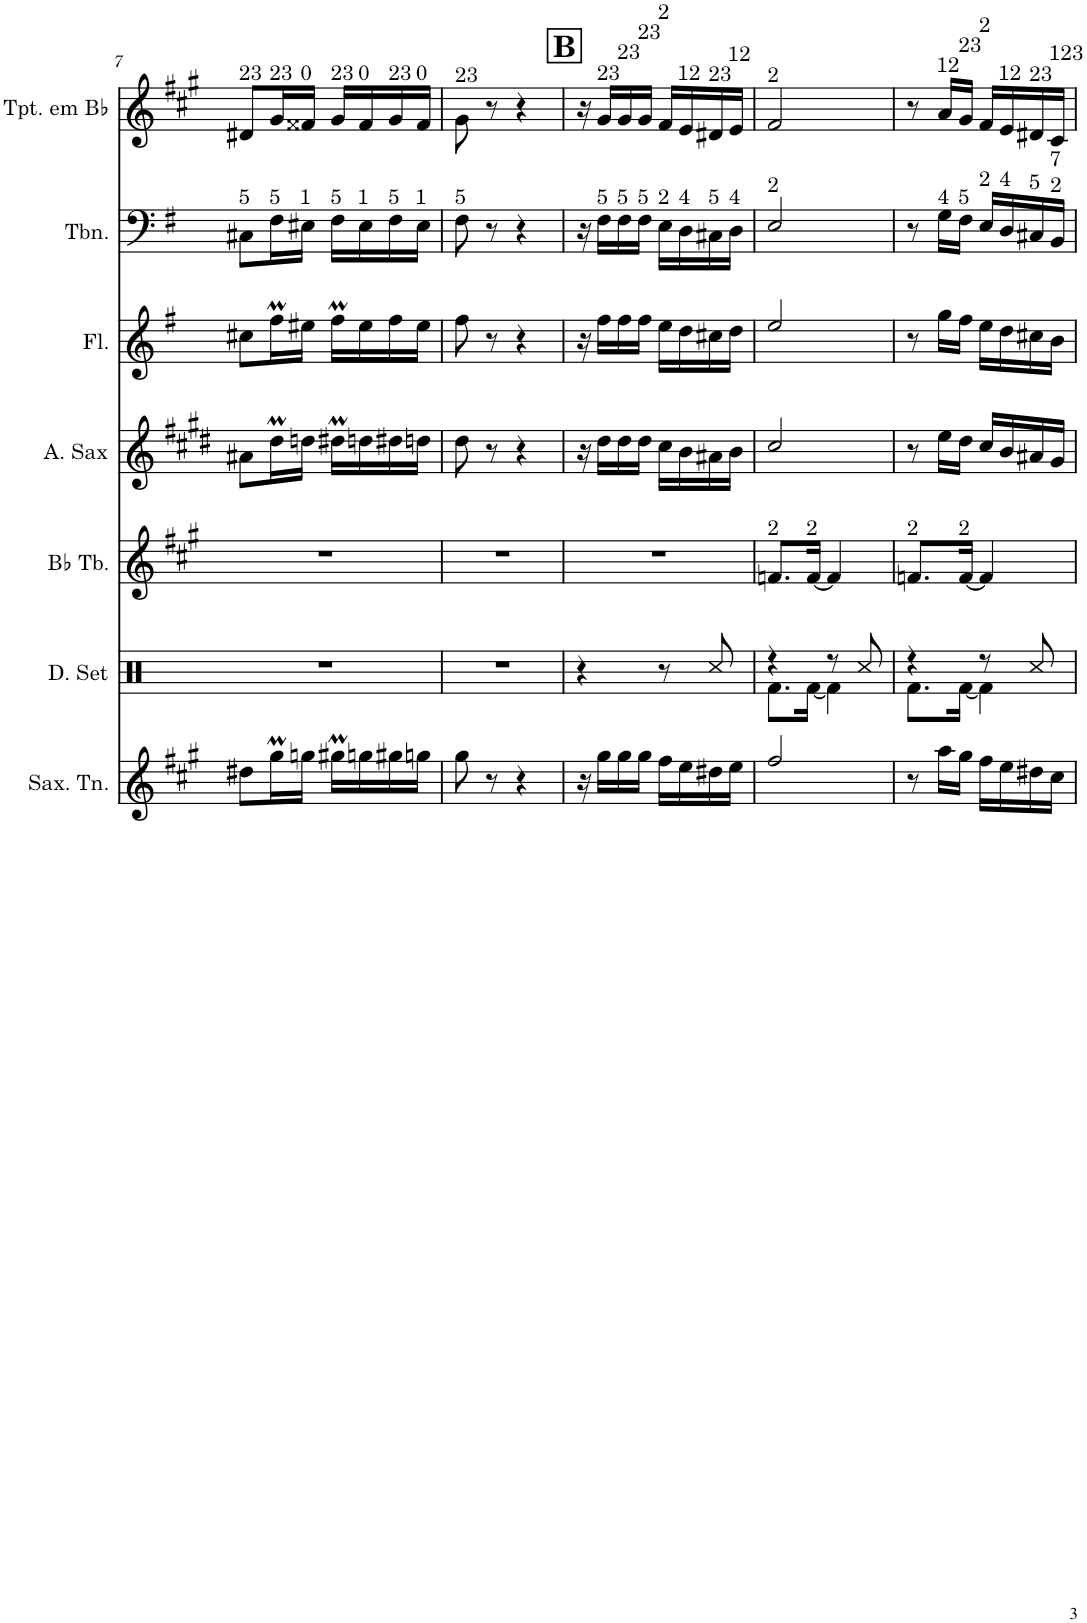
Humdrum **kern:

**kern	**kern	**kern	**kern	**kern	**kern	**kern
*part7	*part6	*part5	*part4	*part3	*part2	*part1
*staff7	*staff6	*staff5	*staff4	*staff3	*staff2	*staff1
*I"Saxofone Tenor	*I"Drumset	*I"Bb Tuba	*I"Saxofone Alto	*I"Flauta Transversal	*I"Trombone	*I"Trompete em Bb
*I'Sax. Tn.	*I'D. Set	*I'Bb Tb.	*	*I'Fl.	*I'Tbn.	*I'Tpt. em Bb
!!LO:PB:g=z
*clefG2	*clefX	*clefG2	*clefG2	*clefG2	*clefF4	*clefG2
*Trd8c14	*	*Trd15c25	*Trd5c9	*	*	*Trd1c2
*k[f#c#g#]	*k[]	*k[f#c#g#]	*k[f#c#g#d#]	*k[f#]	*k[f#]	*k[f#c#g#]
*M2/4	*M2/4	*M2/4	*M2/4	*M2/4	*M2/4	*M2/4
=7	=7	=7	=7	=7	=7	=7
!	!	!	!	!	!	!LO:TX:a:t=23
!	!	!	!	!	!LO:TX:a:t=5	!
8dd#X\L	2r	2r	8a#X\L	8cc#X\L	8C#X\L	8d#X/L
!	!	!	!	!	!	!LO:TX:a:t=23
!	!	!	!	!	!LO:TX:a:t=5	!
16gg#m\L	.	.	16dd#m\L	16ff#m\L	16F#\L	16g#/L
!	!	!	!	!	!	!LO:TX:a:t=0
!	!	!	!	!	!LO:TX:a:t=1	!
16ggn\JJ	.	.	16ddn\JJ	16ee#X\JJ	16E#X\JJ	16f##X/JJ
!	!	!	!	!	!	!LO:TX:a:t=23
!	!	!	!	!	!LO:TX:a:t=5	!
16gg#Xm\LL	.	.	16dd#Xm\LL	16ff#m\LL	16F#\LL	16g#/LL
!	!	!	!	!	!	!LO:TX:a:t=0
!	!	!	!	!	!LO:TX:a:t=1	!
16ggn\	.	.	16ddn\	16ee#\	16E#\	16f##/
!	!	!	!	!	!	!LO:TX:a:t=23
!	!	!	!	!	!LO:TX:a:t=5	!
16gg#X\	.	.	16dd#X\	16ff#\	16F#\	16g#/
!	!	!	!	!	!	!LO:TX:a:t=0
!	!	!	!	!	!LO:TX:a:t=1	!
16ggn\JJ	.	.	16ddn\JJ	16ee#\JJ	16E#\JJ	16f##/JJ
=8	=8	=8	=8	=8	=8	=8
!	!	!	!	!	!	!LO:TX:a:t=23
!	!	!	!	!	!LO:TX:a:t=5	!
8gg#\	2r	2r	8dd#\	8ff#\	8F#\	8g#\
8r	.	.	8r	8r	8r	8r
4r	.	.	4r	4r	4r	4r
!!LO:REH:place=s1:a:B:cj:fs=14:t=B
=9	=9	=9	=9	=9	=9	=9
16r	4r	2r	16r	16r	16r	16r
!	!	!	!	!	!	!LO:TX:a:t=23
!	!	!	!	!	!LO:TX:a:t=5	!
16gg#\LL	.	.	16dd#\LL	16ff#\LL	16F#\LL	16g#/LL
!	!	!	!	!	!	!LO:TX:a:t=23
!	!	!	!	!	!LO:TX:a:t=5	!
16gg#\	.	.	16dd#\	16ff#\	16F#\	16g#/
!	!	!	!	!	!	!LO:TX:a:t=23
!	!	!	!	!	!LO:TX:a:t=5	!
16gg#\JJ	.	.	16dd#\JJ	16ff#\JJ	16F#\JJ	16g#/JJ
!	!	!	!	!	!	!LO:TX:a:t=2
!	!	!	!	!	!LO:TX:a:t=2	!
16ff#\LL	8r	.	16cc#\LL	16ee\LL	16E\LL	16f#/LL
!	!	!	!	!	!	!LO:TX:a:t=12
!	!	!	!	!	!LO:TX:a:t=4	!
16ee\	.	.	16b\	16dd\	16D\	16e/
!	!	!	!	!	!	!LO:TX:a:t=23
!	!	!	!	!	!LO:TX:a:t=5	!
16dd#X\	8Rcc/	.	16a#X\	16cc#X\	16C#X\	16d#X/
!	!	!	!	!	!	!LO:TX:a:t=12
!	!	!	!	!	!LO:TX:a:t=4	!
16ee\JJ	.	.	16b\JJ	16dd\JJ	16D\JJ	16e/JJ
=10	=10	=10	=10	=10	=10	=10
*	*^	*	*	*	*	*
!	!	!	!	!	!	!	!LO:TX:a:t=2
!	!	!	!	!	!	!LO:TX:a:t=2	!
!	!	!	!LO:TX:a:t=2	!	!	!	!
2ff#/	4r	8.Rf\L	8.fn/L	2cc#/	2ee/	2E/	2f#/
!	!	!	!LO:TX:a:t=2	!	!	!	!
.	.	[16Rf\Jk	[16f/Jk	.	.	.	.
.	8r	4Rf\]	4f/]	.	.	.	.
.	8Rcc/	.	.	.	.	.	.
=11	=11	=11	=11	=11	=11	=11	=11
!	!	!	!LO:TX:a:t=2	!	!	!	!
8r	4r	8.Rf\L	8.fn/L	8r	8r	8r	8r
!	!	!	!	!	!	!	!LO:TX:a:t=12
!	!	!	!	!	!	!LO:TX:a:t=4	!
16aa\LL	.	.	.	16ee\LL	16gg\LL	16G\LL	16a/LL
!	!	!	!	!	!	!	!LO:TX:a:t=23
!	!	!	!	!	!	!LO:TX:a:t=5	!
!	!	!	!LO:TX:a:t=2	!	!	!	!
16gg#\JJ	.	[16Rf\Jk	[16f/Jk	16dd#\JJ	16ff#\JJ	16F#\JJ	16g#/JJ
!	!	!	!	!	!	!	!LO:TX:a:t=2
!	!	!	!	!	!	!LO:TX:a:t=2	!
16ff#\LL	8r	4Rf\]	4f/]	16cc#/LL	16ee\LL	16E/LL	16f#/LL
!	!	!	!	!	!	!	!LO:TX:a:t=12
!	!	!	!	!	!	!LO:TX:a:t=4	!
16ee\	.	.	.	16b/	16dd\	16D/	16e/
!	!	!	!	!	!	!	!LO:TX:a:t=23
!	!	!	!	!	!	!LO:TX:a:t=5	!
16dd#X\	8Rcc/	.	.	16a#X/	16cc#X\	16C#X/	16d#X/
!	!	!	!	!	!	!	!LO:TX:a:t=123
!	!	!	!	!	!	!LO:TX:a:t=7	!
!	!	!	!	!	!	!LO:TX:a:t=2	!
16cc#\JJ	.	.	.	16g#/JJ	16b\JJ	16BB/JJ	16c#/JJ
*	*v	*v	*	*	*	*	*
=	=	=	=	=	=	=
*-	*-	*-	*-	*-	*-	*-
